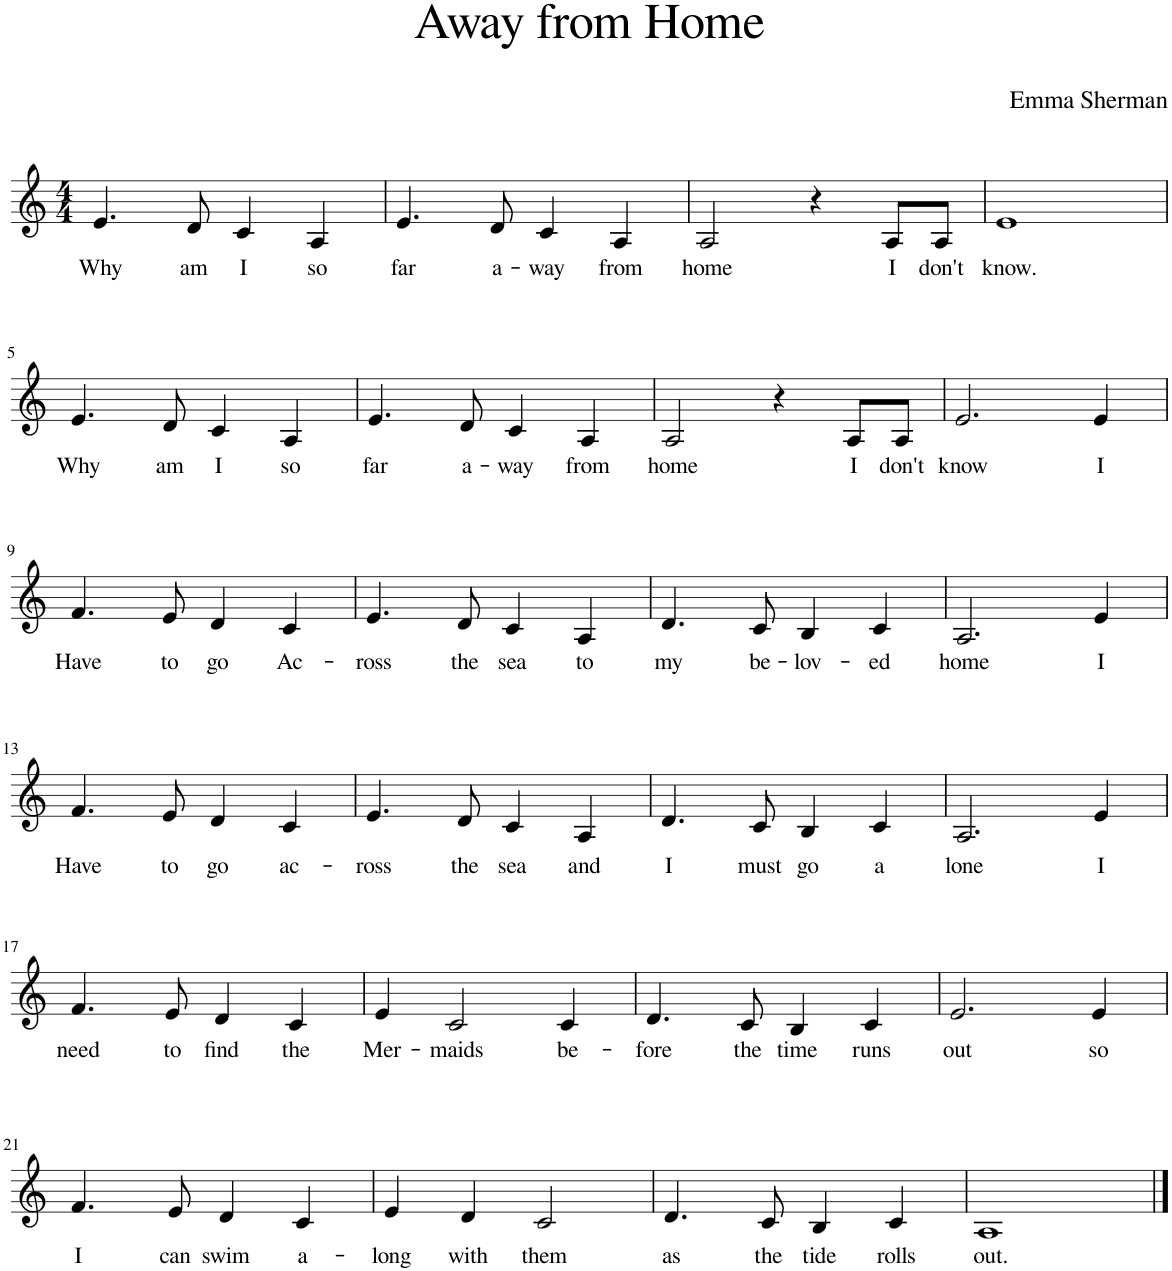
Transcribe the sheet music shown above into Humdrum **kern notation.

**kern	**text	**text
*part1	*part1	*part1
*staff1	*staff1	*staff1
*I"Piano	*	*
*I'Pno.	*	*
*clefG2	*	*
*k[]	*	*
*M4/4	*	*
=1	=1	=1
!	!LO:LY:b	!
4.e/	Why	.
!	!LO:LY:b	!
8d/	am	.
!	!LO:LY:b	!
4c/	I	.
!	!LO:LY:b	!
4A/	so	.
=2	=2	=2
!	!LO:LY:b	!
4.e/	far	.
!	!LO:LY:b	!
8d/	a-	.
!	!LO:LY:b	!
4c/	-way	.
!	!LO:LY:b	!
4A/	from	.
=3	=3	=3
!	!LO:LY:b	!
2A/	home	.
4r	.	.
!	!LO:LY:b	!
8A/L	I	.
!	!LO:LY:b	!
8A/J	don't	.
=4	=4	=4
!	!LO:LY:b	!
1e	know.	.
!!LO:LB:g=z
=5	=5	=5
!	!LO:LY:b	!
4.e/	Why	.
!	!LO:LY:b	!
8d/	am	.
!	!LO:LY:b	!
4c/	I	.
!	!LO:LY:b	!
4A/	so	.
=6	=6	=6
!	!LO:LY:b	!
4.e/	far	.
!	!LO:LY:b	!
8d/	a-	.
!	!LO:LY:b	!
4c/	-way	.
!	!LO:LY:b	!
4A/	from	.
=7	=7	=7
!	!LO:LY:b	!
2A/	home	.
4r	.	.
!	!LO:LY:b	!
8A/L	I	.
!	!LO:LY:b	!
8A/J	don't	.
=8	=8	=8
!	!LO:LY:b	!
2.e/	know	.
!	!LO:LY:b	!
4e/	I	.
!!LO:LB:g=z
=9	=9	=9
!	!LO:LY:b	!
4.f/	Have	.
!	!LO:LY:b	!
8e/	to	.
!	!LO:LY:b	!
4d/	go	.
!	!LO:LY:b	!
4c/	Ac-	.
=10	=10	=10
!	!LO:LY:b	!
4.e/	-ross	.
!	!LO:LY:b	!
8d/	the	.
!	!LO:LY:b	!
4c/	sea	.
!	!LO:LY:b	!
4A/	to	.
=11	=11	=11
!	!LO:LY:b	!
4.d/	my	.
!	!LO:LY:b	!
8c/	be-	.
!	!LO:LY:b	!
4B/	-lov-	.
!	!LO:LY:b	!
4c/	-ed	.
=12	=12	=12
!	!LO:LY:b	!
2.A/	home	.
!	!LO:LY:b	!
4e/	I	.
!!LO:LB:g=z
=13	=13	=13
!	!	!LO:LY:b
4.f/	.	Have
!	!	!LO:LY:b
8e/	.	to
!	!	!LO:LY:b
4d/	.	go
!	!	!LO:LY:b
4c/	.	ac-
=14	=14	=14
!	!	!LO:LY:b
4.e/	.	-ross
!	!	!LO:LY:b
8d/	.	the
!	!	!LO:LY:b
4c/	.	sea
!	!	!LO:LY:b
4A/	.	and
=15	=15	=15
!	!	!LO:LY:b
4.d/	.	I
!	!	!LO:LY:b
8c/	.	must
!	!	!LO:LY:b
4B/	.	go
!	!	!LO:LY:b
4c/	.	a
=16	=16	=16
!	!	!LO:LY:b
2.A/	.	lone
!	!	!LO:LY:b
4e/	.	I
!!LO:LB:g=z
=17	=17	=17
!	!LO:LY:b	!
4.f/	need	.
!	!LO:LY:b	!
8e/	to	.
!	!LO:LY:b	!
4d/	find	.
!	!LO:LY:b	!
4c/	the	.
=18	=18	=18
!	!LO:LY:b	!
4e/	Mer-	.
!	!LO:LY:b	!
2c/	-maids	.
!	!LO:LY:b	!
4c/	be-	.
=19	=19	=19
!	!LO:LY:b	!
4.d/	-fore	.
!	!LO:LY:b	!
8c/	the	.
!	!LO:LY:b	!
4B/	time	.
!	!LO:LY:b	!
4c/	runs	.
=20	=20	=20
!	!LO:LY:b	!
2.e/	out	.
!	!LO:LY:b	!
4e/	so	.
!!LO:LB:g=z
=21	=21	=21
!	!LO:LY:b	!
4.f/	I	.
!	!LO:LY:b	!
8e/	can	.
!	!LO:LY:b	!
4d/	swim	.
!	!LO:LY:b	!
4c/	a-	.
=22	=22	=22
!	!LO:LY:b	!
4e/	-long	.
!	!LO:LY:b	!
4d/	with	.
!	!LO:LY:b	!
2c/	them	.
=23	=23	=23
!	!LO:LY:b	!
4.d/	as	.
!	!LO:LY:b	!
8c/	the	.
!	!LO:LY:b	!
4B/	tide	.
!	!LO:LY:b	!
4c/	rolls	.
=24	=24	=24
!	!LO:LY:b	!
1A	out.	.
==	==	==
*-	*-	*-
